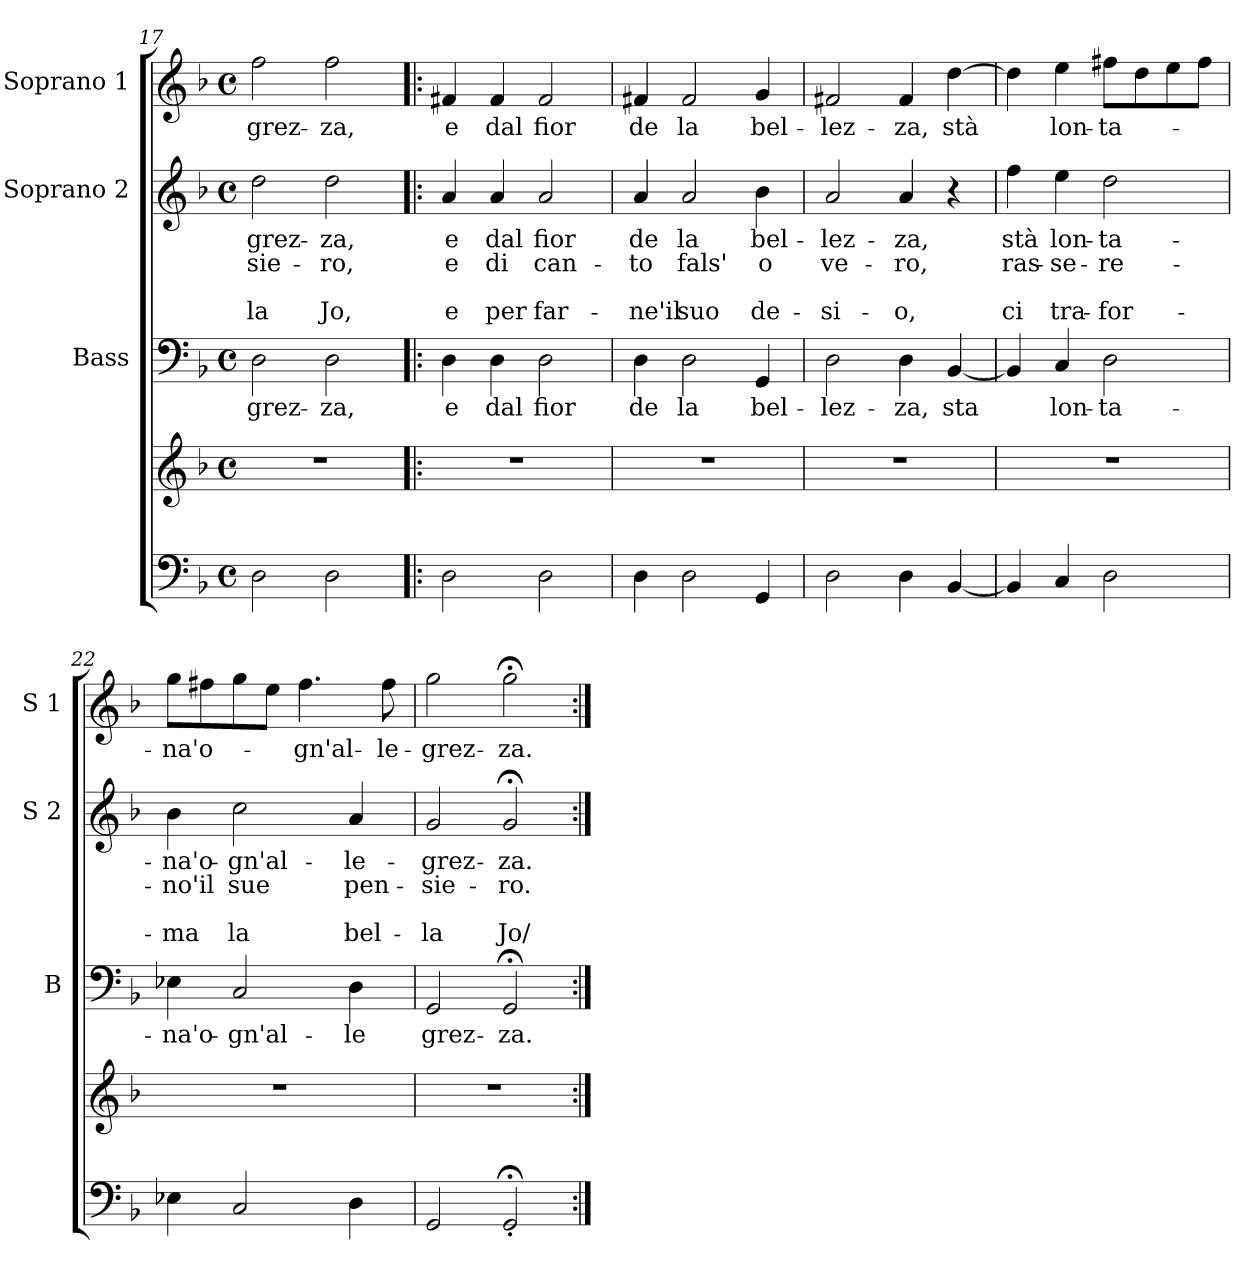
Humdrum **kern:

**kern	**kern	**kern	**text	**kern	**text	**text	**text	**text	**kern	**text
*part4	*part4	*part3	*part3	*part2	*part2	*part2	*part2	*part2	*part1	*part1
*staff5	*staff4	*staff3	*staff3	*staff2	*staff2	*staff2	*staff2	*staff2	*staff1	*staff1
*	*	*I"Bass	*	*I"Soprano 2	*	*	*	*	*I"Soprano 1	*
*	*	*I'B	*	*I'S 2	*	*	*	*	*I'S 1	*
*clefF4	*clefG2	*clefF4	*	*clefG2	*	*	*	*	*clefG2	*
*k[b-]	*k[b-]	*k[b-]	*	*k[b-]	*	*	*	*	*k[b-]	*
*F:	*F:	*F:	*	*F:	*	*	*	*	*F:	*
*M4/4	*M4/4	*M4/4	*	*M4/4	*	*	*	*	*M4/4	*
*met(c)	*met(c)	*met(c)	*	*met(c)	*	*	*	*	*met(c)	*
=17	=17	=17	=17	=17	=17	=17	=17	=17	=17	=17
!	!	!	!LO:LY:b	!	!LO:LY:b	!LO:LY:b	!	!LO:LY:b	!	!LO:LY:b
2D\	1r	2D\	-grez-	2dd\	-grez-	-sie-	.	-la	2ff\	-grez-
!	!	!	!LO:LY:b	!	!LO:LY:b	!LO:LY:b	!	!LO:LY:b	!	!LO:LY:b
2D\	.	2D\	-za,	2dd\	-za,	-ro,	.	Jo,	2ff\	-za,
=18!|:	=18!|:	=18!|:	=18!|:	=18!|:	=18!|:	=18!|:	=18!|:	=18!|:	=18!|:	=18!|:
!	!	!	!LO:LY:b	!	!LO:LY:b	!LO:LY:b	!	!LO:LY:b	!	!LO:LY:b
2D\	1r	4D\	e	4a/	e	e	.	e	4f#X/	e
!	!	!	!LO:LY:b	!	!LO:LY:b	!LO:LY:b	!	!LO:LY:b	!	!LO:LY:b
.	.	4D\	dal	4a/	dal	di	.	per	4f#/	dal
!	!	!	!LO:LY:b	!	!LO:LY:b	!LO:LY:b	!	!LO:LY:b	!	!LO:LY:b
2D\	.	2D\	fior	2a/	fior	can-	.	far-	2f#/	fior
=19	=19	=19	=19	=19	=19	=19	=19	=19	=19	=19
!	!	!	!LO:LY:b	!	!LO:LY:b	!LO:LY:b	!	!LO:LY:b	!	!LO:LY:b
4D\	1r	4D\	de	4a/	de	-to	.	-ne'il	4f#X/	de
!	!	!	!LO:LY:b	!	!LO:LY:b	!LO:LY:b	!	!LO:LY:b	!	!LO:LY:b
2D\	.	2D\	la	2a/	la	fals'	.	suo	2f#/	la
!	!	!	!LO:LY:b	!	!LO:LY:b	!LO:LY:b	!	!LO:LY:b	!	!LO:LY:b
4GG/	.	4GG/	bel-	4b-\	bel-	o	.	de-	4g/	bel-
!!LO:PB:g=z
=20	=20	=20	=20	=20	=20	=20	=20	=20	=20	=20
!	!	!	!LO:LY:b	!	!LO:LY:b	!LO:LY:b	!	!LO:LY:b	!	!LO:LY:b
2D\	1r	2D\	-lez-	2a/	-lez-	ve-	.	-si-	2f#X/	-lez-
!	!	!	!LO:LY:b	!	!LO:LY:b	!LO:LY:b	!	!LO:LY:b	!	!LO:LY:b
4D\	.	4D\	-za,	4a/	-za,	-ro,	.	-o,	4f#/	-za,
!	!	!	!LO:LY:b	!	!	!	!	!	!	!LO:LY:b
[4BB-/	.	[4BB-/	sta	4r	.	.	.	.	[4dd\	stà
=21	=21	=21	=21	=21	=21	=21	=21	=21	=21	=21
!	!	!	!	!	!LO:LY:b	!LO:LY:b	!	!LO:LY:b	!	!
4BB-/]	1r	4BB-/]	.	4ff\	stà	ras-	.	ci	4dd\]	.
!	!	!	!LO:LY:b	!	!LO:LY:b	!LO:LY:b	!	!LO:LY:b	!	!LO:LY:b
4C/	.	4C/	lon-	4ee\	lon-	-se-	.	tra-	4ee\	lon-
!	!	!	!LO:LY:b	!	!LO:LY:b	!LO:LY:b	!	!LO:LY:b	!	!LO:LY:b
2D\	.	2D\	-ta-	2dd\	-ta-	-re-	.	-for-	8ff#X\L	-ta-
.	.	.	.	.	.	.	.	.	8dd\	.
.	.	.	.	.	.	.	.	.	8ee\	.
.	.	.	.	.	.	.	.	.	8ff#\J	.
=22	=22	=22	=22	=22	=22	=22	=22	=22	=22	=22
!	!	!	!LO:LY:b	!	!LO:LY:b	!LO:LY:b	!	!LO:LY:b	!	!LO:LY:b
4E-X\	1r	4E-X\	-na'o-	4b-\	-na'o-	-no'il	.	-ma	8gg\L	-na'o-
.	.	.	.	.	.	.	.	.	8ff#X\	.
!	!	!	!LO:LY:b	!	!LO:LY:b	!LO:LY:b	!	!LO:LY:b	!	!
2C/	.	2C/	-gn'al-	2cc\	-gn'al-	sue	.	la	8gg\	.
.	.	.	.	.	.	.	.	.	8ee\J	.
!	!	!	!	!	!	!	!	!	!	!LO:LY:b
.	.	.	.	.	.	.	.	.	4.ff#\	-gn'al-
!	!	!	!LO:LY:b	!	!LO:LY:b	!LO:LY:b	!	!LO:LY:b	!	!
4D\	.	4D\	-le	4a/	-le-	pen-	.	bel-	.	.
!	!	!	!	!	!	!	!	!	!	!LO:LY:b
.	.	.	.	.	.	.	.	.	8ff#\	-le-
=23	=23	=23	=23	=23	=23	=23	=23	=23	=23	=23
!	!	!	!LO:LY:b	!	!LO:LY:b	!LO:LY:b	!	!LO:LY:b	!	!LO:LY:b
2GG/	1r	2GG/	grez-	2g/	-grez-	-sie-	.	-la	2gg\	-grez-
!	!	!	!LO:LY:b	!	!LO:LY:b	!LO:LY:b	!	!LO:LY:b	!	!LO:LY:b
2GG;<'</	.	2GG;</	-za.	2g;</	-za.	-ro.	.	Jo/	2gg;<\	-za.
=:|!	=:|!	=:|!	=:|!	=:|!	=:|!	=:|!	=:|!	=:|!	=:|!	=:|!
*-	*-	*-	*-	*-	*-	*-	*-	*-	*-	*-
